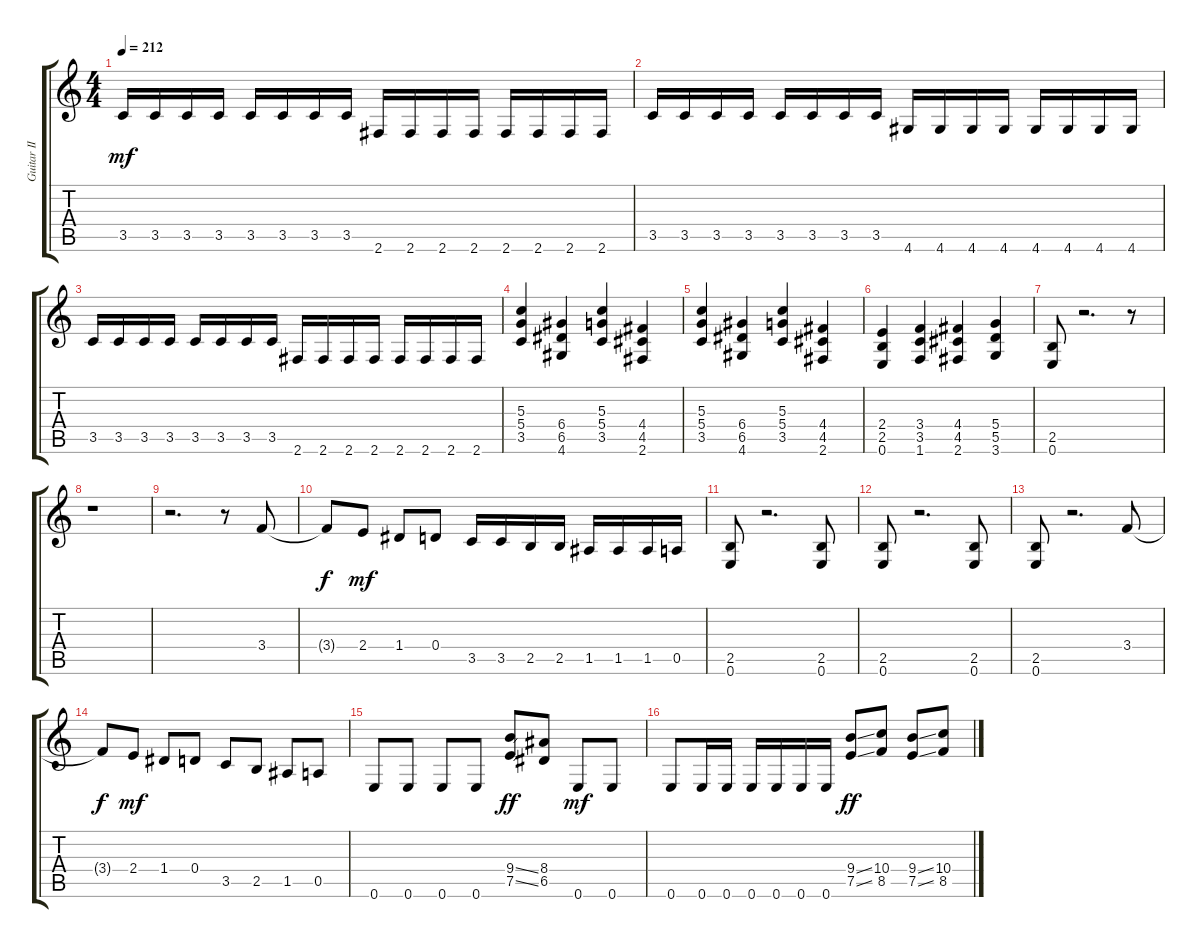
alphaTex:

\track ("Guitar II" "Guitar II") {instrument distortionguitar}
\staff {score tabs}
\tuning (E4 B3 G3 D3 A2 E2) {hide}
\ts (4 4)
\tempo 212
\clef g2
\ks c
3.5.16{dy mf} 3.5.16 3.5.16 3.5.16 3.5.16 3.5.16 3.5.16 3.5.16 2.6.16 2.6.16 2.6.16 2.6.16 2.6.16 2.6.16 2.6.16 2.6.16 |
3.5.16 3.5.16 3.5.16 3.5.16 3.5.16 3.5.16 3.5.16 3.5.16 4.6.16 4.6.16 4.6.16 4.6.16 4.6.16 4.6.16 4.6.16 4.6.16 |
3.5.16 3.5.16 3.5.16 3.5.16 3.5.16 3.5.16 3.5.16 3.5.16 2.6.16 2.6.16 2.6.16 2.6.16 2.6.16 2.6.16 2.6.16 2.6.16 |
(5.3 5.4 3.5).4 (6.4 6.5 4.6).4 (5.3 5.4 3.5).4 (4.4 4.5 2.6).4 |
(5.3 5.4 3.5).4 (6.4 6.5 4.6).4 (5.3 5.4 3.5).4 (4.4 4.5 2.6).4 |
(2.4 2.5 0.6).4 (3.4 3.5 1.6).4 (4.4 4.5 2.6).4 (5.4 5.5 3.6).4 |
(2.5 0.6).8 r.2{d} r.8 |
r.1 |
r.2{d} r.8 3.4.8 |
3.4{t}.8{dy f} 2.4.8{dy mf} 1.4.8 0.4.8 3.5.16 3.5.16 2.5.16 2.5.16 1.5.16 1.5.16 1.5.16 0.5.16 |
(2.5 0.6).8 r.2{d} (2.5 0.6).8 |
(2.5 0.6).8 r.2{d} (2.5 0.6).8 |
(2.5 0.6).8 r.2{d} 3.4.8 |
3.4{t}.8{dy f} 2.4.8{dy mf} 1.4.8 0.4.8 3.5.8 2.5.8 1.5.8 0.5.8 |
0.6.8 0.6.8 0.6.8 0.6.8 (9.4{ss} 7.5{ss}).8{dy ff} (8.4 6.5).8 0.6.8{dy mf} 0.6.8 |
0.6.8 0.6.16 0.6.16 0.6.16 0.6.16 0.6.16 0.6.16 (9.4{ss} 7.5{ss}).8{dy ff} (10.4 8.5).8 (9.4{ss} 7.5{ss}).8 (10.4 8.5).8
